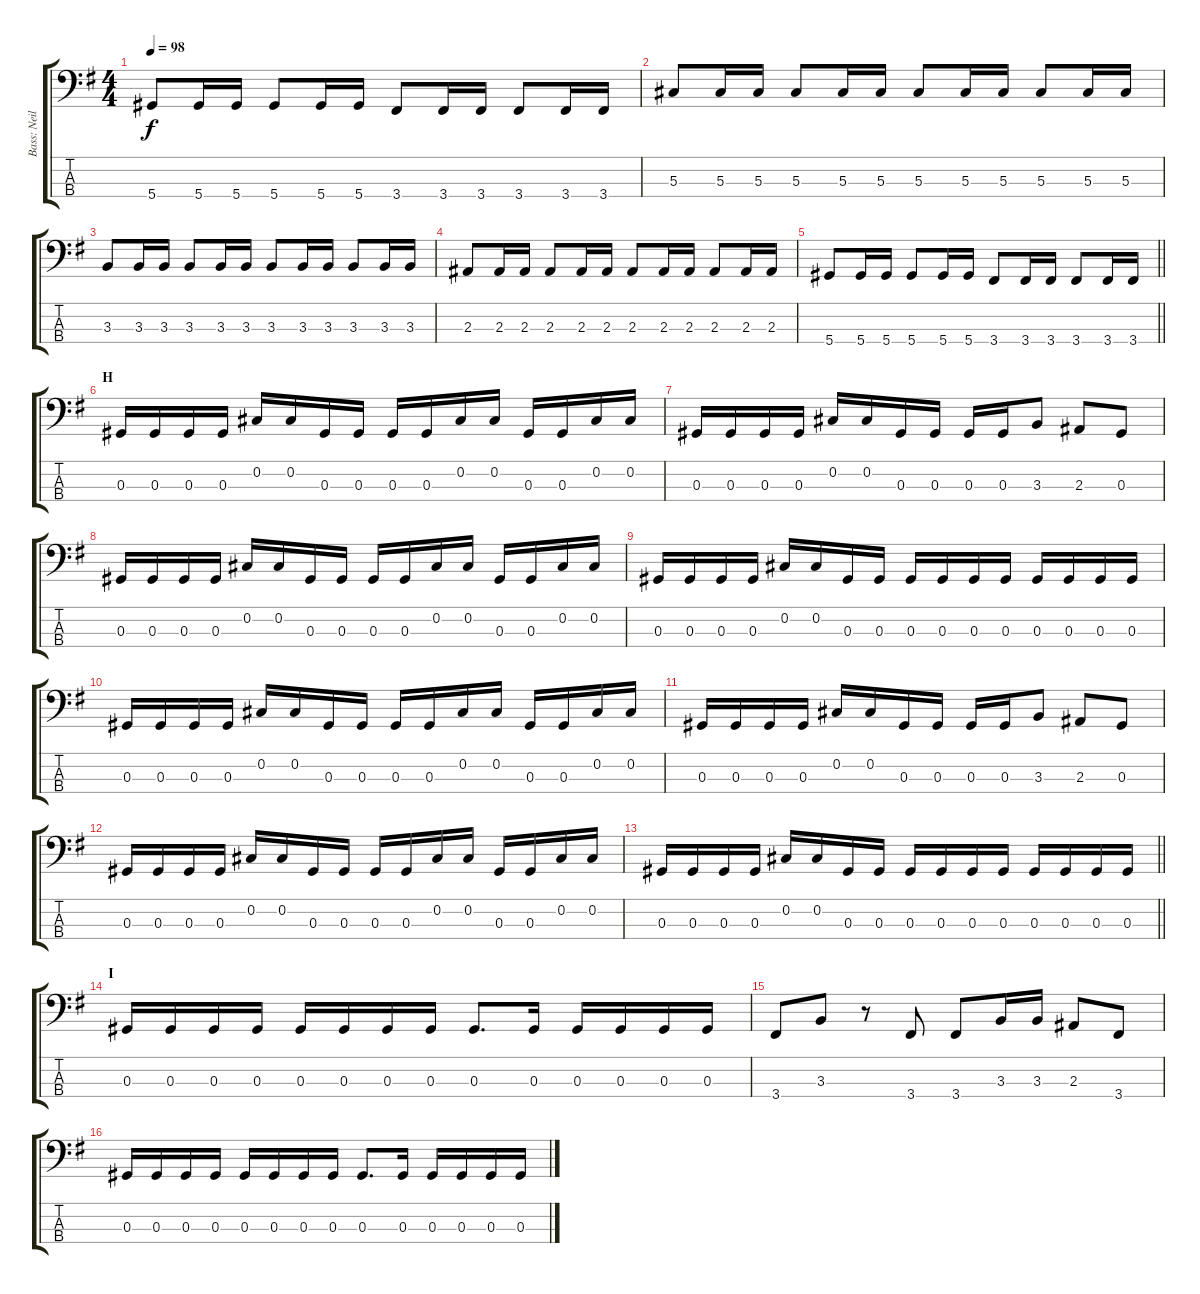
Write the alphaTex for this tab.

\track ("Bass: Neil" "Bass: Neil") {instrument electricbassfinger}
\staff {score tabs}
\tuning (Gb2 Db2 Ab1 Eb1) {hide}
\ts (4 4)
\tempo 98
\clef f4
\ks g
5.4.8{dy f} 5.4.16 5.4.16 5.4.8 5.4.16 5.4.16 3.4.8 3.4.16 3.4.16 3.4.8 3.4.16 3.4.16 |
5.3.8 5.3.16 5.3.16 5.3.8 5.3.16 5.3.16 5.3.8 5.3.16 5.3.16 5.3.8 5.3.16 5.3.16 |
3.3.8 3.3.16 3.3.16 3.3.8 3.3.16 3.3.16 3.3.8 3.3.16 3.3.16 3.3.8 3.3.16 3.3.16 |
2.3.8 2.3.16 2.3.16 2.3.8 2.3.16 2.3.16 2.3.8 2.3.16 2.3.16 2.3.8 2.3.16 2.3.16 |
\barLineRight lightlight
5.4.8 5.4.16 5.4.16 5.4.8 5.4.16 5.4.16 3.4.8 3.4.16 3.4.16 3.4.8 3.4.16 3.4.16 |
\section ("" "H")
0.3.16 0.3.16 0.3.16 0.3.16 0.2.16 0.2.16 0.3.16 0.3.16 0.3.16 0.3.16 0.2.16 0.2.16 0.3.16 0.3.16 0.2.16 0.2.16 |
0.3.16 0.3.16 0.3.16 0.3.16 0.2.16 0.2.16 0.3.16 0.3.16 0.3.16 0.3.16 3.3.8 2.3.8 0.3.8 |
0.3.16 0.3.16 0.3.16 0.3.16 0.2.16 0.2.16 0.3.16 0.3.16 0.3.16 0.3.16 0.2.16 0.2.16 0.3.16 0.3.16 0.2.16 0.2.16 |
0.3.16 0.3.16 0.3.16 0.3.16 0.2.16 0.2.16 0.3.16 0.3.16 0.3.16 0.3.16 0.3.16 0.3.16 0.3.16 0.3.16 0.3.16 0.3.16 |
0.3.16 0.3.16 0.3.16 0.3.16 0.2.16 0.2.16 0.3.16 0.3.16 0.3.16 0.3.16 0.2.16 0.2.16 0.3.16 0.3.16 0.2.16 0.2.16 |
0.3.16 0.3.16 0.3.16 0.3.16 0.2.16 0.2.16 0.3.16 0.3.16 0.3.16 0.3.16 3.3.8 2.3.8 0.3.8 |
0.3.16 0.3.16 0.3.16 0.3.16 0.2.16 0.2.16 0.3.16 0.3.16 0.3.16 0.3.16 0.2.16 0.2.16 0.3.16 0.3.16 0.2.16 0.2.16 |
\barLineRight lightlight
0.3.16 0.3.16 0.3.16 0.3.16 0.2.16 0.2.16 0.3.16 0.3.16 0.3.16 0.3.16 0.3.16 0.3.16 0.3.16 0.3.16 0.3.16 0.3.16 |
\section ("" "I")
0.3.16 0.3.16 0.3.16 0.3.16 0.3.16 0.3.16 0.3.16 0.3.16 0.3.8{d} 0.3.16 0.3.16 0.3.16 0.3.16 0.3.16 |
3.4.8 3.3.8 r.8 3.4.8 3.4.8 3.3.16 3.3.16 2.3.8 3.4.8 |
0.3.16 0.3.16 0.3.16 0.3.16 0.3.16 0.3.16 0.3.16 0.3.16 0.3.8{d} 0.3.16 0.3.16 0.3.16 0.3.16 0.3.16
